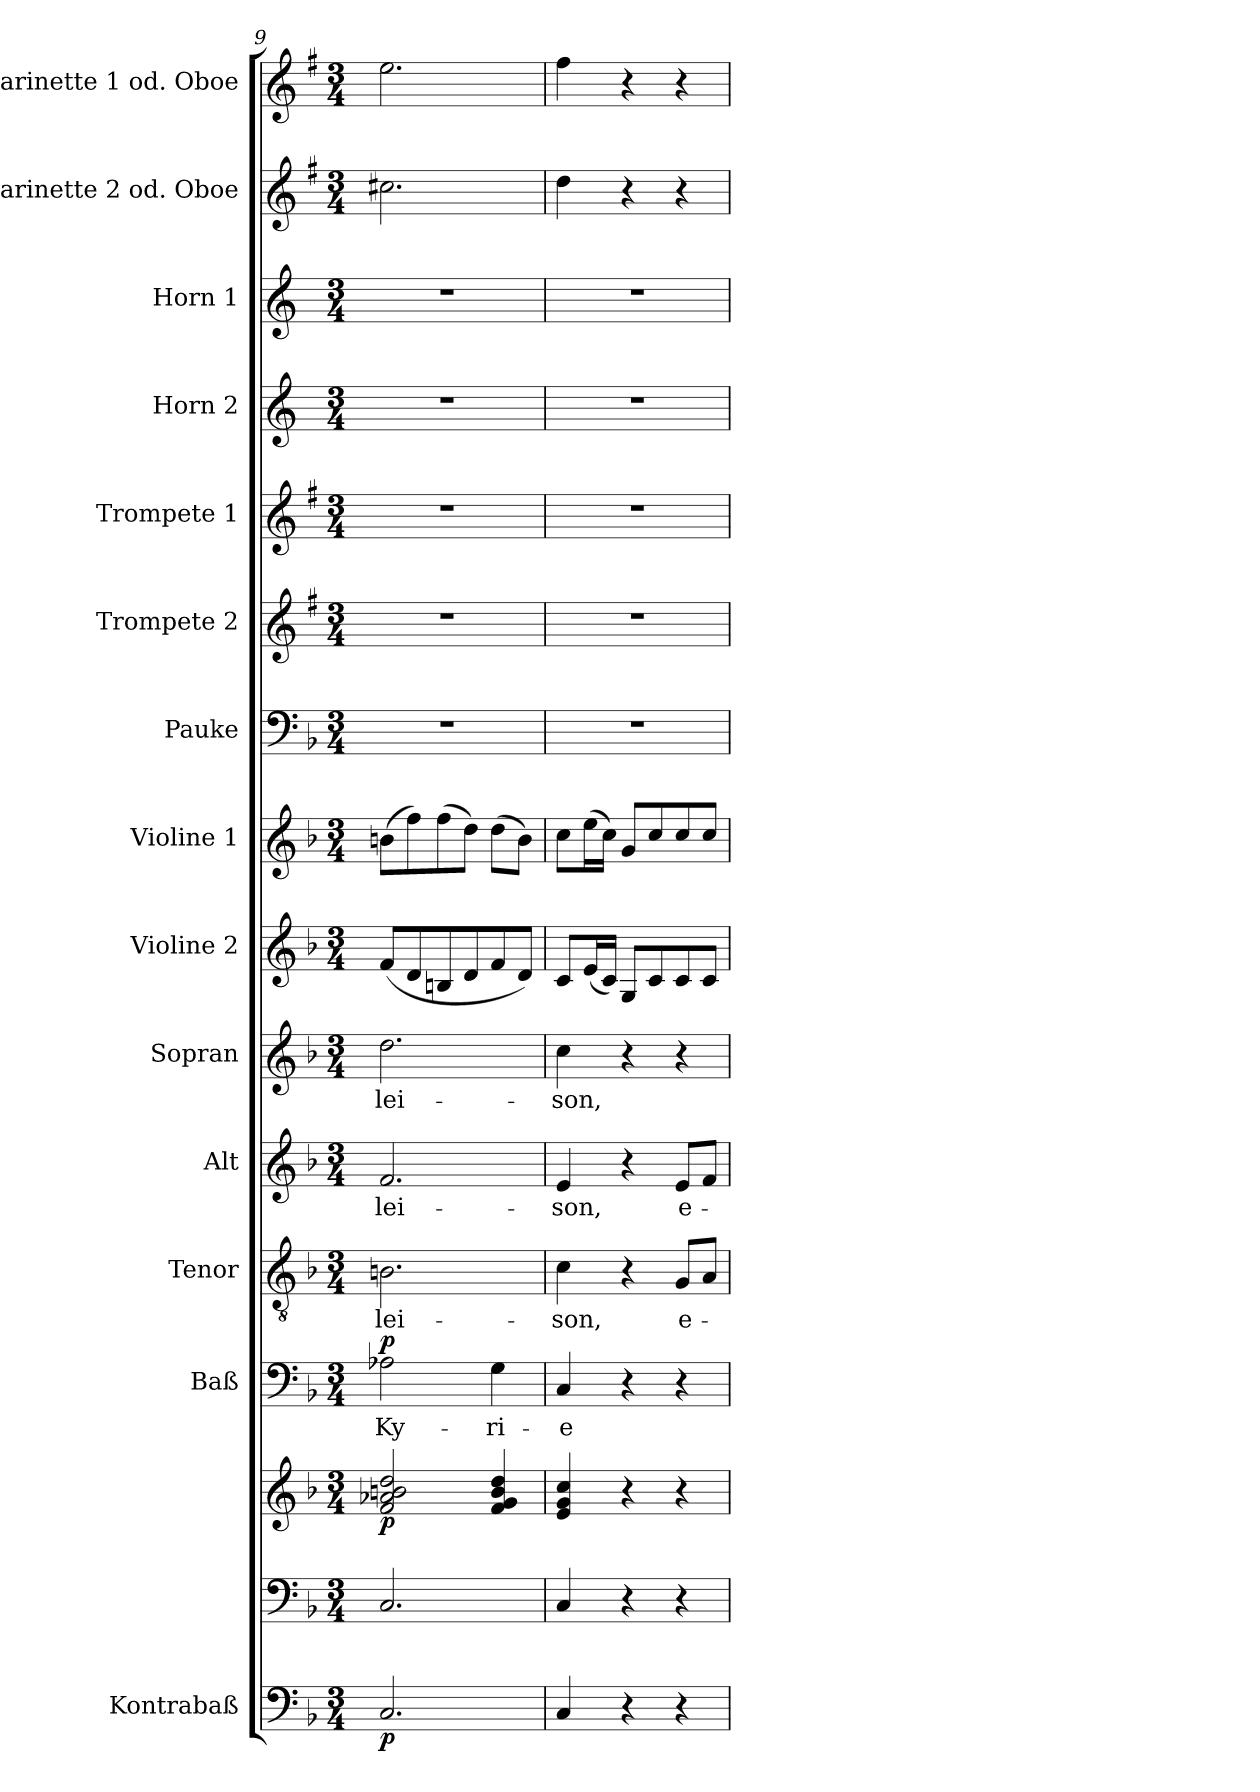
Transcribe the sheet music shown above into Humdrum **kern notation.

**kern	**dynam	**kern	**kern	**dynam	**kern	**text	**dynam	**kern	**text	**kern	**text	**kern	**text	**kern	**kern	**kern	**kern	**kern	**kern	**kern	**kern	**kern
*part15	*part15	*part14	*part14	*part14	*part13	*part13	*part13	*part12	*part12	*part11	*part11	*part10	*part10	*part9	*part8	*part7	*part6	*part5	*part4	*part3	*part2	*part1
*staff16	*staff16	*staff15	*staff14	*staff14/15	*staff13	*staff13	*staff13	*staff12	*staff12	*staff11	*staff11	*staff10	*staff10	*staff9	*staff8	*staff7	*staff6	*staff5	*staff4	*staff3	*staff2	*staff1
*I"Kontrabaß	*	*	*	*	*I"Baß	*	*	*I"Tenor	*	*I"Alt	*	*I"Sopran	*	*I"Violine 2	*I"Violine 1	*I"Pauke	*I"Trompete 2	*I"Trompete 1	*I"Horn 2	*I"Horn 1	*I"Klarinette 2 od. Oboe	*I"Klarinette 1 od. Oboe
*	*	*	*	*	*	*	*	*	*	*	*	*	*	*	*	*	*I'Tpt	*I'Tpt	*I'Hn	*I'Hn	*	*
*clefF4	*	*clefF4	*clefG2	*	*clefF4	*	*	*clefGv2	*	*clefG2	*	*clefG2	*	*clefG2	*clefG2	*clefF4	*clefG2	*clefG2	*clefG2	*clefG2	*clefG2	*clefG2
*ITrd7c12	*	*	*	*	*	*	*	*	*	*	*	*	*	*	*	*	*ITrd1c2	*ITrd1c2	*ITrd4c7	*ITrd4c7	*ITrd1c2	*ITrd1c2
*k[b-]	*	*k[b-]	*k[b-]	*	*k[b-]	*	*	*k[b-]	*	*k[b-]	*	*k[b-]	*	*k[b-]	*k[b-]	*k[b-]	*k[b-]	*k[b-]	*k[b-]	*k[b-]	*k[b-]	*k[b-]
*F:	*	*F:	*F:	*	*F:	*	*	*F:	*	*F:	*	*F:	*	*F:	*F:	*F:	*F:	*F:	*F:	*F:	*F:	*F:
*M3/4	*	*M3/4	*M3/4	*	*M3/4	*	*	*M3/4	*	*M3/4	*	*M3/4	*	*M3/4	*M3/4	*M3/4	*M3/4	*M3/4	*M3/4	*M3/4	*M3/4	*M3/4
=9	=9	=9	=9	=9	=9	=9	=9	=9	=9	=9	=9	=9	=9	=9	=9	=9	=9	=9	=9	=9	=9	=9
!	!LO:DY:b	!	!	!LO:DY:b	!	!LO:LY:b	!LO:DY:a	!	!LO:LY:b	!	!LO:LY:b	!	!LO:LY:b	!	!	!	!	!	!	!	!	!
2.CC/	p	2.C/	2f/ 2a-X/ 2bn/ 2dd/	p	2A-X\	Ky-	p	2.Bn\	-lei-	2.f/	-lei-	2.dd\	-lei-	(<8f/L	(>8bn\L	2.r	2.r	2.r	2.r	2.r	2.bn\	2.dd\
.	.	.	.	.	.	.	.	.	.	.	.	.	.	8d/	8ff\)	.	.	.	.	.	.	.
.	.	.	.	.	.	.	.	.	.	.	.	.	.	8Bn/	(>8ff\	.	.	.	.	.	.	.
.	.	.	.	.	.	.	.	.	.	.	.	.	.	8d/	8dd\J)	.	.	.	.	.	.	.
!	!	!	!	!	!	!LO:LY:b	!	!	!	!	!	!	!	!	!	!	!	!	!	!	!	!
.	.	.	4f/ 4g/ 4b/ 4dd/	.	4G\	-ri-	.	.	.	.	.	.	.	8f/	(>8dd\L	.	.	.	.	.	.	.
.	.	.	.	.	.	.	.	.	.	.	.	.	.	8d/J)	8b\J)	.	.	.	.	.	.	.
=10	=10	=10	=10	=10	=10	=10	=10	=10	=10	=10	=10	=10	=10	=10	=10	=10	=10	=10	=10	=10	=10	=10
!	!	!	!	!	!	!LO:LY:b	!	!	!LO:LY:b	!	!LO:LY:b	!	!LO:LY:b	!	!	!	!	!	!	!	!	!
4CC/	.	4C/	4e/ 4g/ 4cc/	.	4C/	-e	.	4c\	-son,	4e/	-son,	4cc\	-son,	8c/L	8cc\L	2.r	2.r	2.r	2.r	2.r	4cc\	4ee\
.	.	.	.	.	.	.	.	.	.	.	.	.	.	(<16e/L	(>16ee\L	.	.	.	.	.	.	.
.	.	.	.	.	.	.	.	.	.	.	.	.	.	16c/JJ)	16cc\JJ)	.	.	.	.	.	.	.
4r	.	4r	4r	.	4r	.	.	4r	.	4r	.	4r	.	8G/L	8g/L	.	.	.	.	.	4r	4r
.	.	.	.	.	.	.	.	.	.	.	.	.	.	8c/	8cc/	.	.	.	.	.	.	.
!	!	!	!	!	!	!	!	!	!LO:LY:b	!	!LO:LY:b	!	!	!	!	!	!	!	!	!	!	!
4r	.	4r	4r	.	4r	.	.	8G/L	e-	8e/L	e-	4r	.	8c/	8cc/	.	.	.	.	.	4r	4r
.	.	.	.	.	.	.	.	8A/J	.	8f/J	.	.	.	8c/J	8cc/J	.	.	.	.	.	.	.
=	=	=	=	=	=	=	=	=	=	=	=	=	=	=	=	=	=	=	=	=	=	=
*-	*-	*-	*-	*-	*-	*-	*-	*-	*-	*-	*-	*-	*-	*-	*-	*-	*-	*-	*-	*-	*-	*-
